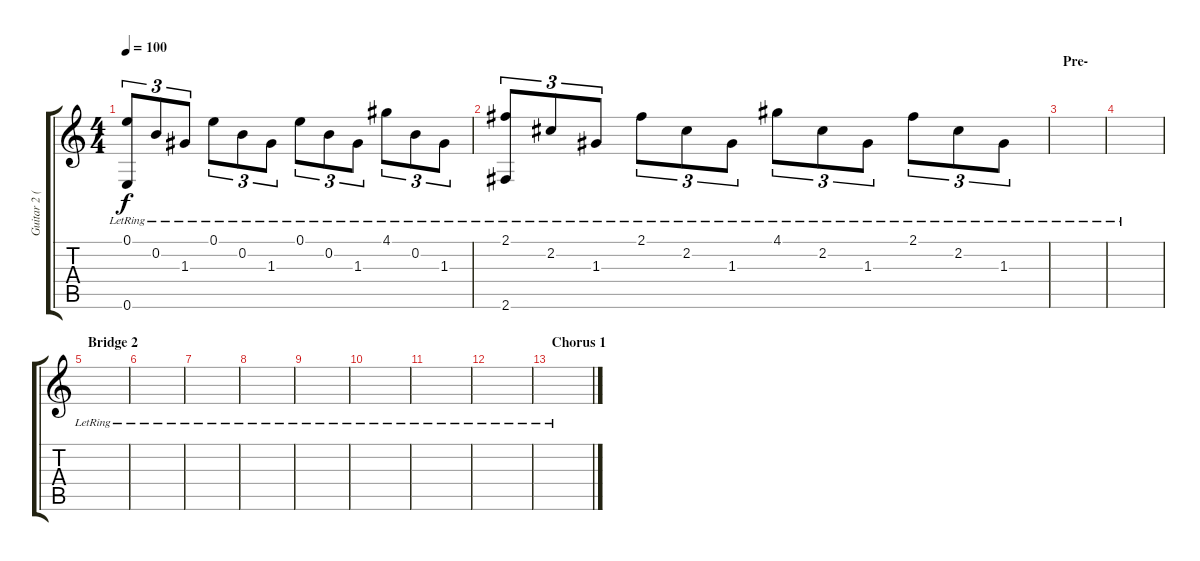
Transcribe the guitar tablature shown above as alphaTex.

\track ("Guitar 2 (Acou)" "Guitar 2 (") {instrument acousticguitarsteel}
\staff {score tabs}
\tuning (E4 B3 G3 D3 A2 E2) {hide}
\ts (4 4)
\tempo 100
\clef g2
\ks c
(0.1{lr} 0.6{lr}).8{tu (3 2) dy f} 0.2{lr}.8{tu (3 2)} 1.3{lr}.8{tu (3 2)} 0.1{lr}.8{tu (3 2)} 0.2{lr}.8{tu (3 2)} 1.3{lr}.8{tu (3 2)} 0.1{lr}.8{tu (3 2)} 0.2{lr}.8{tu (3 2)} 1.3{lr}.8{tu (3 2)} 4.1{lr}.8{tu (3 2)} 0.2{lr}.8{tu (3 2)} 1.3{lr}.8{tu (3 2)} |
(2.1{lr} 2.6{lr}).8{tu (3 2)} 2.2{lr}.8{tu (3 2)} 1.3{lr}.8{tu (3 2)} 2.1{lr}.8{tu (3 2)} 2.2{lr}.8{tu (3 2)} 1.3{lr}.8{tu (3 2)} 4.1{lr}.8{tu (3 2)} 2.2{lr}.8{tu (3 2)} 1.3{lr}.8{tu (3 2)} 2.1{lr}.8{tu (3 2)} 2.2{lr}.8{tu (3 2)} 1.3{lr}.8{tu (3 2)} |
\section ("" "Pre-")
|
|
\section ("" "Bridge 2")
|
|
|
|
|
|
|
|
\section ("" "Chorus 1")
